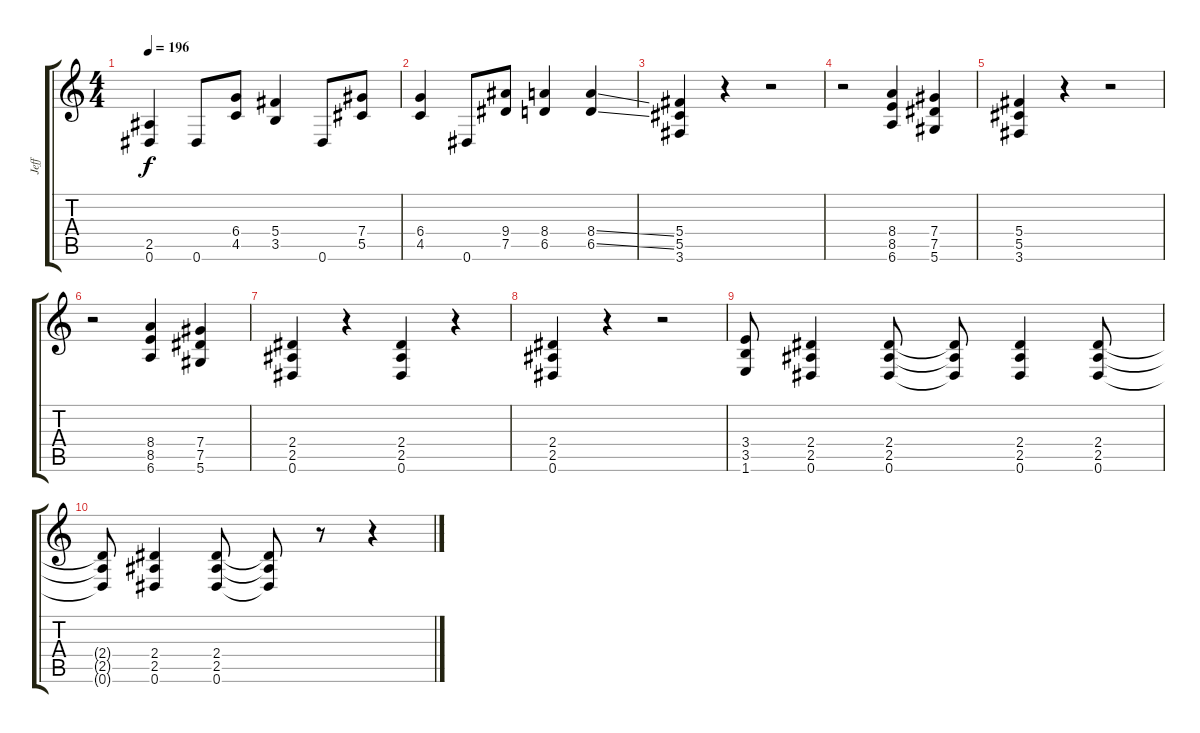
\track ("Jeff" "Jeff") {instrument distortionguitar}
\staff {score tabs}
\tuning (Eb4 Bb3 Gb3 Db3 Ab2 Eb2) {hide}
\ts (4 4)
\tempo 196
\clef g2
\ks c
(2.5 0.6).4{dy f} 0.6.8 (6.4 4.5).8 (5.4 3.5).4 0.6.8 (7.4 5.5).8 |
(6.4 4.5).4 0.6.8 (9.4 7.5).8 (8.4 6.5).4 (8.4{ss} 6.5{ss}).4 |
(5.4 5.5 3.6).4 r.4 r.2 |
r.2 (8.4 8.5 6.6).4 (7.4 7.5 5.6).4 |
(5.4 5.5 3.6).4 r.4 r.2 |
r.2 (8.4 8.5 6.6).4 (7.4 7.5 5.6).4 |
(2.4 2.5 0.6).4 r.4 (2.4 2.5 0.6).4 r.4 |
(2.4 2.5 0.6).4 r.4 r.2 |
(3.4 3.5 1.6).8 (2.4 2.5 0.6).4 (2.4 2.5 0.6).8 (2.4{t} 2.5{t} 0.6{t}).8 (2.4 2.5 0.6).4 (2.4 2.5 0.6).8 |
(2.4{t} 2.5{t} 0.6{t}).8 (2.4 2.5 0.6).4 (2.4 2.5 0.6).8 (2.4{t} 2.5{t} 0.6{t}).8 r.8 r.4
